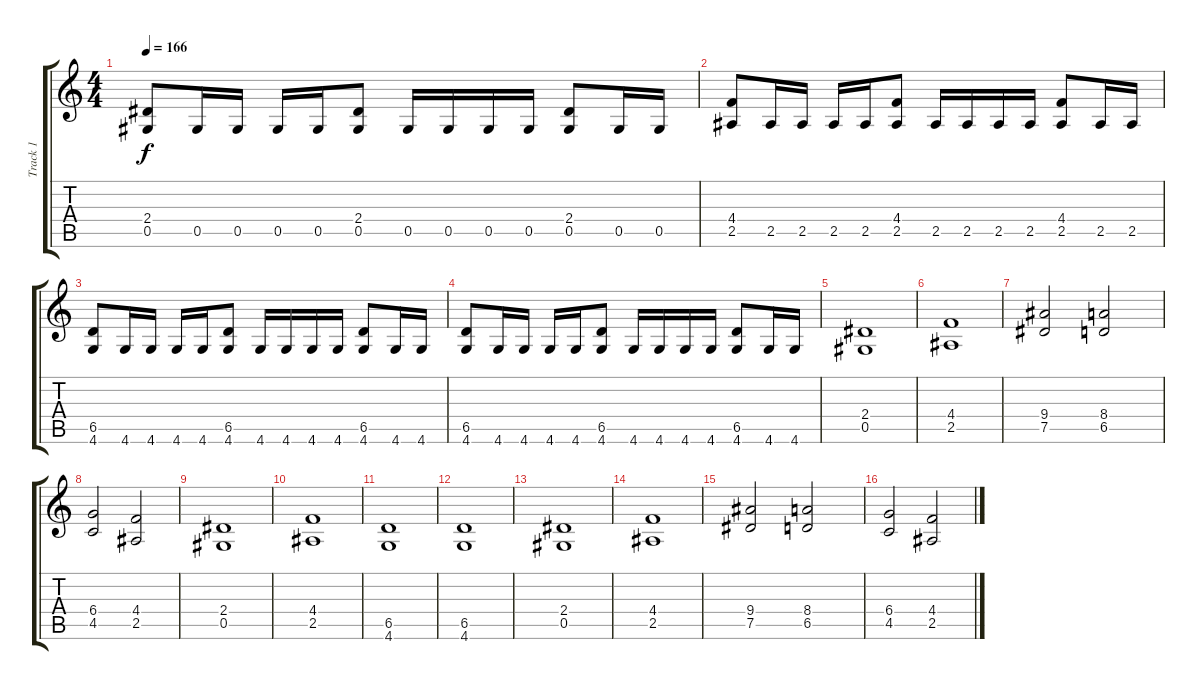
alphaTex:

\track ("Track 1" "Track 1") {instrument distortionguitar}
\staff {score tabs}
\tuning (Eb4 Bb3 Gb3 Db3 Ab2 Eb2) {hide}
\ts (4 4)
\tempo 166
\clef g2
\ks c
(2.4 0.5).8{dy f} 0.5.16 0.5.16 0.5.16 0.5.16 (2.4 0.5).8 0.5.16 0.5.16 0.5.16 0.5.16 (2.4 0.5).8 0.5.16 0.5.16 |
(4.4 2.5).8 2.5.16 2.5.16 2.5.16 2.5.16 (4.4 2.5).8 2.5.16 2.5.16 2.5.16 2.5.16 (4.4 2.5).8 2.5.16 2.5.16 |
(6.5 4.6).8 4.6.16 4.6.16 4.6.16 4.6.16 (6.5 4.6).8 4.6.16 4.6.16 4.6.16 4.6.16 (6.5 4.6).8 4.6.16 4.6.16 |
(6.5 4.6).8 4.6.16 4.6.16 4.6.16 4.6.16 (6.5 4.6).8 4.6.16 4.6.16 4.6.16 4.6.16 (6.5 4.6).8 4.6.16 4.6.16 |
(2.4 0.5).1 |
(4.4 2.5).1 |
(9.4 7.5).2 (8.4 6.5).2 |
(6.4 4.5).2 (4.4 2.5).2 |
(2.4 0.5).1 |
(4.4 2.5).1 |
(6.5 4.6).1 |
(6.5 4.6).1 |
(2.4 0.5).1 |
(4.4 2.5).1 |
(9.4 7.5).2 (8.4 6.5).2 |
(6.4 4.5).2 (4.4 2.5).2
